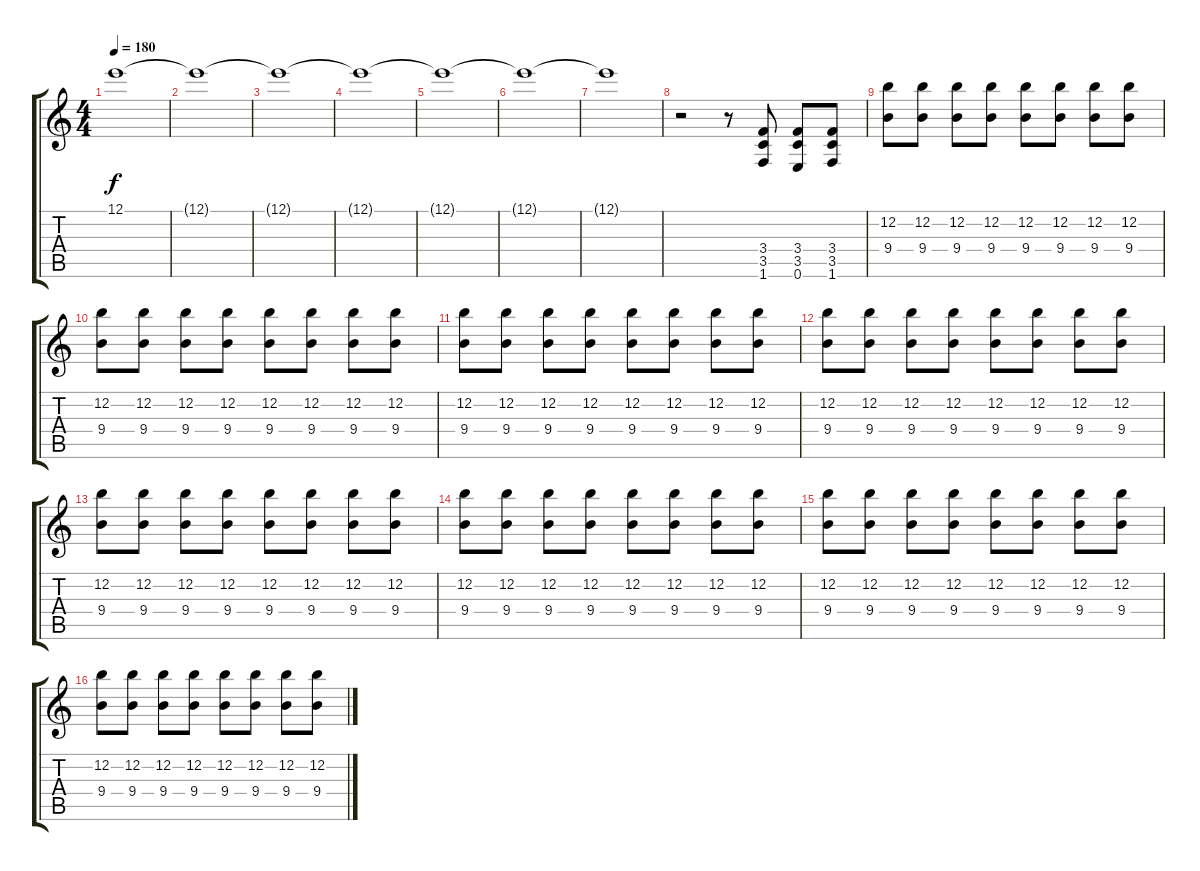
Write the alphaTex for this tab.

\track "" {instrument overdrivenguitar}
\staff {score tabs}
\tuning (E4 B3 G3 D3 A2 E2) {hide}
\ts (4 4)
\tempo 180
\clef g2
\ks c
12.1{t}.1{dy f} |
12.1{t}.1 |
12.1{t}.1 |
12.1{t}.1 |
12.1{t}.1 |
12.1{t}.1 |
12.1{t}.1 |
r.2 r.8 (3.4 3.5 1.6).8 (3.4 3.5 0.6).8 (3.4 3.5 1.6).8 |
(12.2 9.4).8 (12.2 9.4).8 (12.2 9.4).8 (12.2 9.4).8 (12.2 9.4).8 (12.2 9.4).8 (12.2 9.4).8 (12.2 9.4).8 |
(12.2 9.4).8 (12.2 9.4).8 (12.2 9.4).8 (12.2 9.4).8 (12.2 9.4).8 (12.2 9.4).8 (12.2 9.4).8 (12.2 9.4).8 |
(12.2 9.4).8 (12.2 9.4).8 (12.2 9.4).8 (12.2 9.4).8 (12.2 9.4).8 (12.2 9.4).8 (12.2 9.4).8 (12.2 9.4).8 |
(12.2 9.4).8 (12.2 9.4).8 (12.2 9.4).8 (12.2 9.4).8 (12.2 9.4).8 (12.2 9.4).8 (12.2 9.4).8 (12.2 9.4).8 |
(12.2 9.4).8 (12.2 9.4).8 (12.2 9.4).8 (12.2 9.4).8 (12.2 9.4).8 (12.2 9.4).8 (12.2 9.4).8 (12.2 9.4).8 |
(12.2 9.4).8 (12.2 9.4).8 (12.2 9.4).8 (12.2 9.4).8 (12.2 9.4).8 (12.2 9.4).8 (12.2 9.4).8 (12.2 9.4).8 |
(12.2 9.4).8 (12.2 9.4).8 (12.2 9.4).8 (12.2 9.4).8 (12.2 9.4).8 (12.2 9.4).8 (12.2 9.4).8 (12.2 9.4).8 |
(12.2 9.4).8 (12.2 9.4).8 (12.2 9.4).8 (12.2 9.4).8 (12.2 9.4).8 (12.2 9.4).8 (12.2 9.4).8 (12.2 9.4).8
